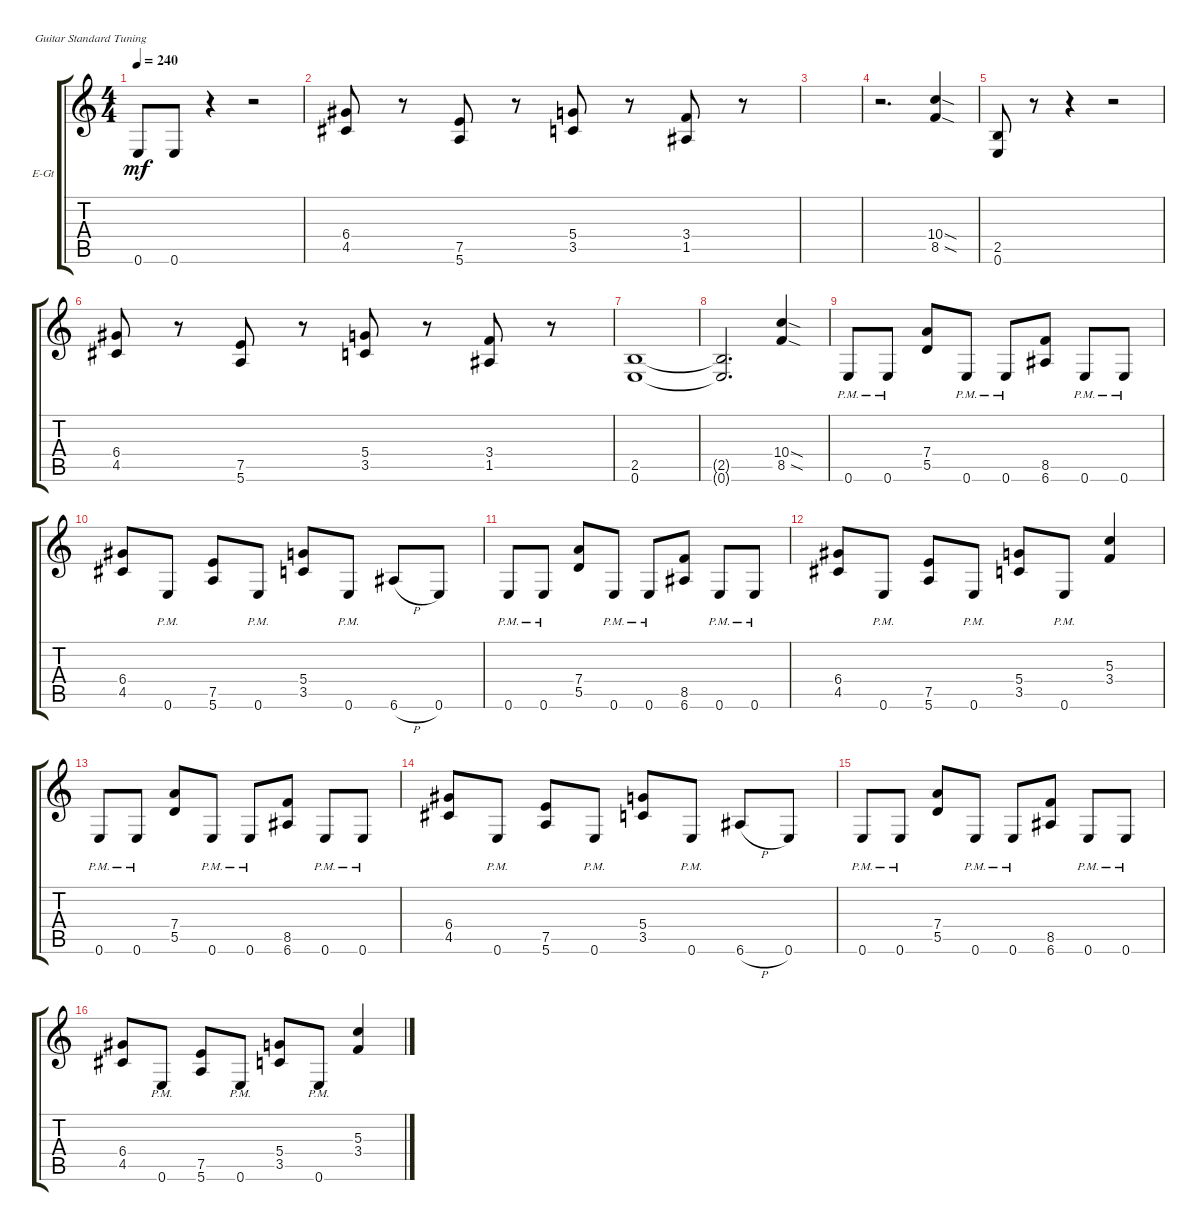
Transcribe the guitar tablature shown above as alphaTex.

\defaultSystemsLayout 4
\bracketExtendMode groupsimilarinstruments
\firstSystemTrackNameOrientation horizontal
\otherSystemsTrackNameOrientation horizontal
\track ("Electric Guitar" "E-Gt") {instrument electricguitarclean}
\staff {score tabs}
\tuning (E4 B3 G3 D3 A2 E2)
\ts (4 4)
\tempo 240
\clef g2
\ks c
0.6.8{dy mf instrument electricguitarclean} 0.6.8 r.4 r.2 |
(4.5 6.4).8 r.8 (5.6 7.5).8 r.8 (3.5 5.4).8 r.8 (1.5 3.4).8 r.8 |
|
r.2{d} (8.5{sod} 10.4{sod}).4 |
(0.6 2.5).8 r.8 r.4 r.2 |
(4.5 6.4).8 r.8 (5.6 7.5).8 r.8 (3.5 5.4).8 r.8 (1.5 3.4).8 r.8 |
(0.6 2.5).1 |
(0.6{t} 2.5{t}).2{d} (8.5{sod} 10.4{sod}).4 |
0.6{pm}.8 0.6{pm}.8 (5.5 7.4).8 0.6{pm}.8 0.6{pm}.8 (6.6 8.5).8 0.6{pm}.8 0.6{pm}.8 |
(4.5 6.4).8 0.6{pm}.8 (5.6 7.5).8 0.6{pm}.8 (3.5 5.4).8 0.6{pm}.8 6.6{h}.8 0.6.8 |
0.6{pm}.8 0.6{pm}.8 (5.5 7.4).8 0.6{pm}.8 0.6{pm}.8 (6.6 8.5).8 0.6{pm}.8 0.6{pm}.8 |
(4.5 6.4).8 0.6{pm}.8 (5.6 7.5).8 0.6{pm}.8 (3.5 5.4).8 0.6{pm}.8 (3.4 5.3).4 |
0.6{pm}.8 0.6{pm}.8 (5.5 7.4).8 0.6{pm}.8 0.6{pm}.8 (6.6 8.5).8 0.6{pm}.8 0.6{pm}.8 |
(4.5 6.4).8 0.6{pm}.8 (5.6 7.5).8 0.6{pm}.8 (3.5 5.4).8 0.6{pm}.8 6.6{h}.8 0.6.8 |
0.6{pm}.8 0.6{pm}.8 (5.5 7.4).8 0.6{pm}.8 0.6{pm}.8 (6.6 8.5).8 0.6{pm}.8 0.6{pm}.8 |
(4.5 6.4).8 0.6{pm}.8 (5.6 7.5).8 0.6{pm}.8 (3.5 5.4).8 0.6{pm}.8 (3.4 5.3).4
